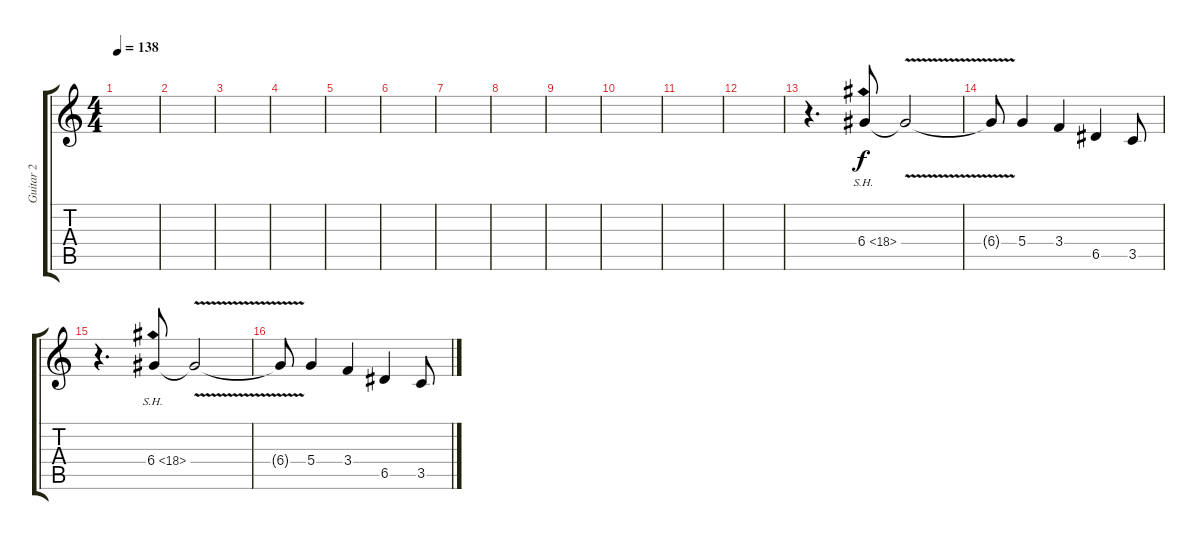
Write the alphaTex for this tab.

\track ("Guitar 2" "Guitar 2") {instrument overdrivenguitar}
\staff {score tabs}
\tuning (E4 B3 G3 D3 A2 E2) {hide}
\ts (4 4)
\tempo 138
\clef g2
\ks c
|
|
|
|
|
|
|
|
|
|
|
|
r.4{d} 6.4{sh 12}.8 6.4{v t}.2 |
6.4{t}.8 5.4.4 3.4.4 6.5.4 3.5.8 |
r.4{d} 6.4{sh 12}.8 6.4{v t}.2 |
6.4{t}.8 5.4.4 3.4.4 6.5.4 3.5.8
